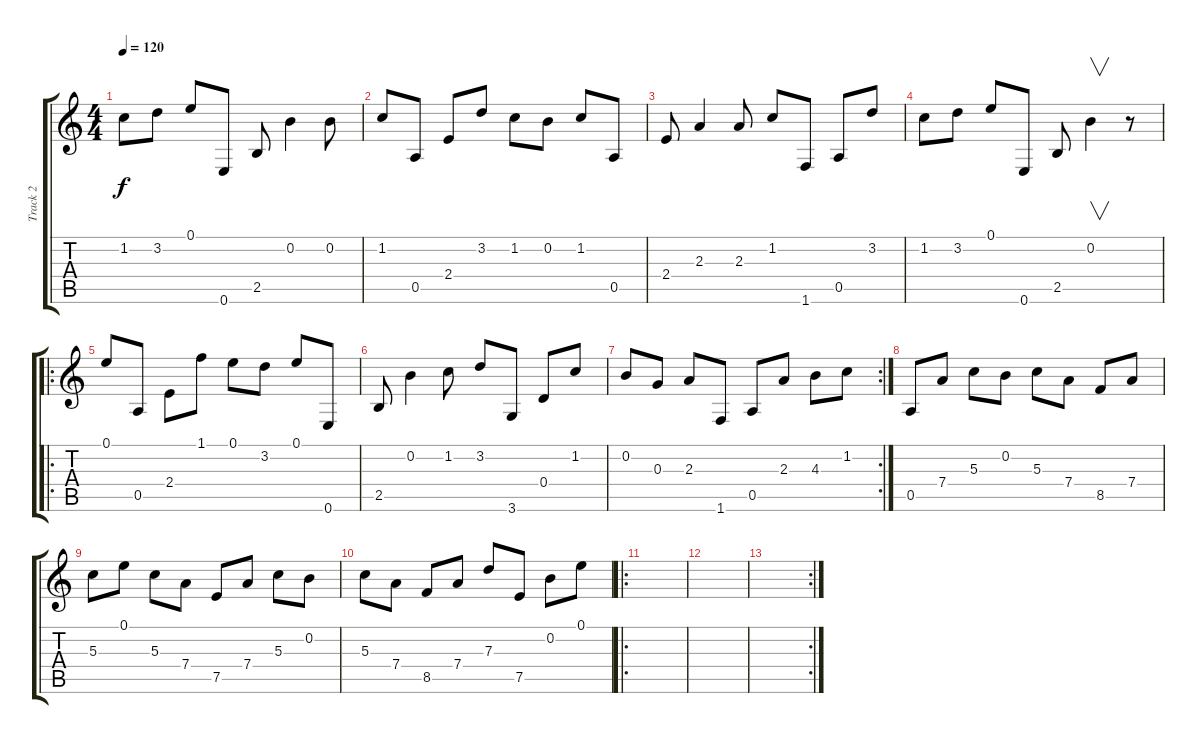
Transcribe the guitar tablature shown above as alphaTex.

\track ("Track 2" "Track 2") {instrument electricguitarclean}
\staff {score tabs}
\tuning (E4 B3 G3 D3 A2 E2) {hide}
\ts (4 4)
\tempo 120
\clef g2
\ks c
1.2.8{dy f} 3.2.8 0.1.8 0.6.8 2.5.8 0.2.4 0.2.8 |
1.2.8 0.5.8 2.4.8 3.2.8 1.2.8 0.2.8 1.2.8 0.5.8 |
2.4.8 2.3.4 2.3.8 1.2.8 1.6.8 0.5.8 3.2.8 |
1.2.8 3.2.8 0.1.8 0.6.8 2.5.8 0.2.4{v} r.8 |
\ro
0.1.8 0.5.8 2.4.8 1.1.8 0.1.8 3.2.8 0.1.8 0.6.8 |
2.5.8 0.2.4 1.2.8 3.2.8 3.6.8 0.4.8 1.2.8 |
\rc 2
0.2.8 0.3.8 2.3.8 1.6.8 0.5.8 2.3.8 4.3.8 1.2.8 |
0.5.8 7.4.8 5.3.8 0.2.8 5.3.8 7.4.8 8.5.8 7.4.8 |
5.3.8 0.1.8 5.3.8 7.4.8 7.5.8 7.4.8 5.3.8 0.2.8 |
5.3.8 7.4.8 8.5.8 7.4.8 7.3.8 7.5.8 0.2.8 0.1.8 |
\ro
|
|
\rc 2
